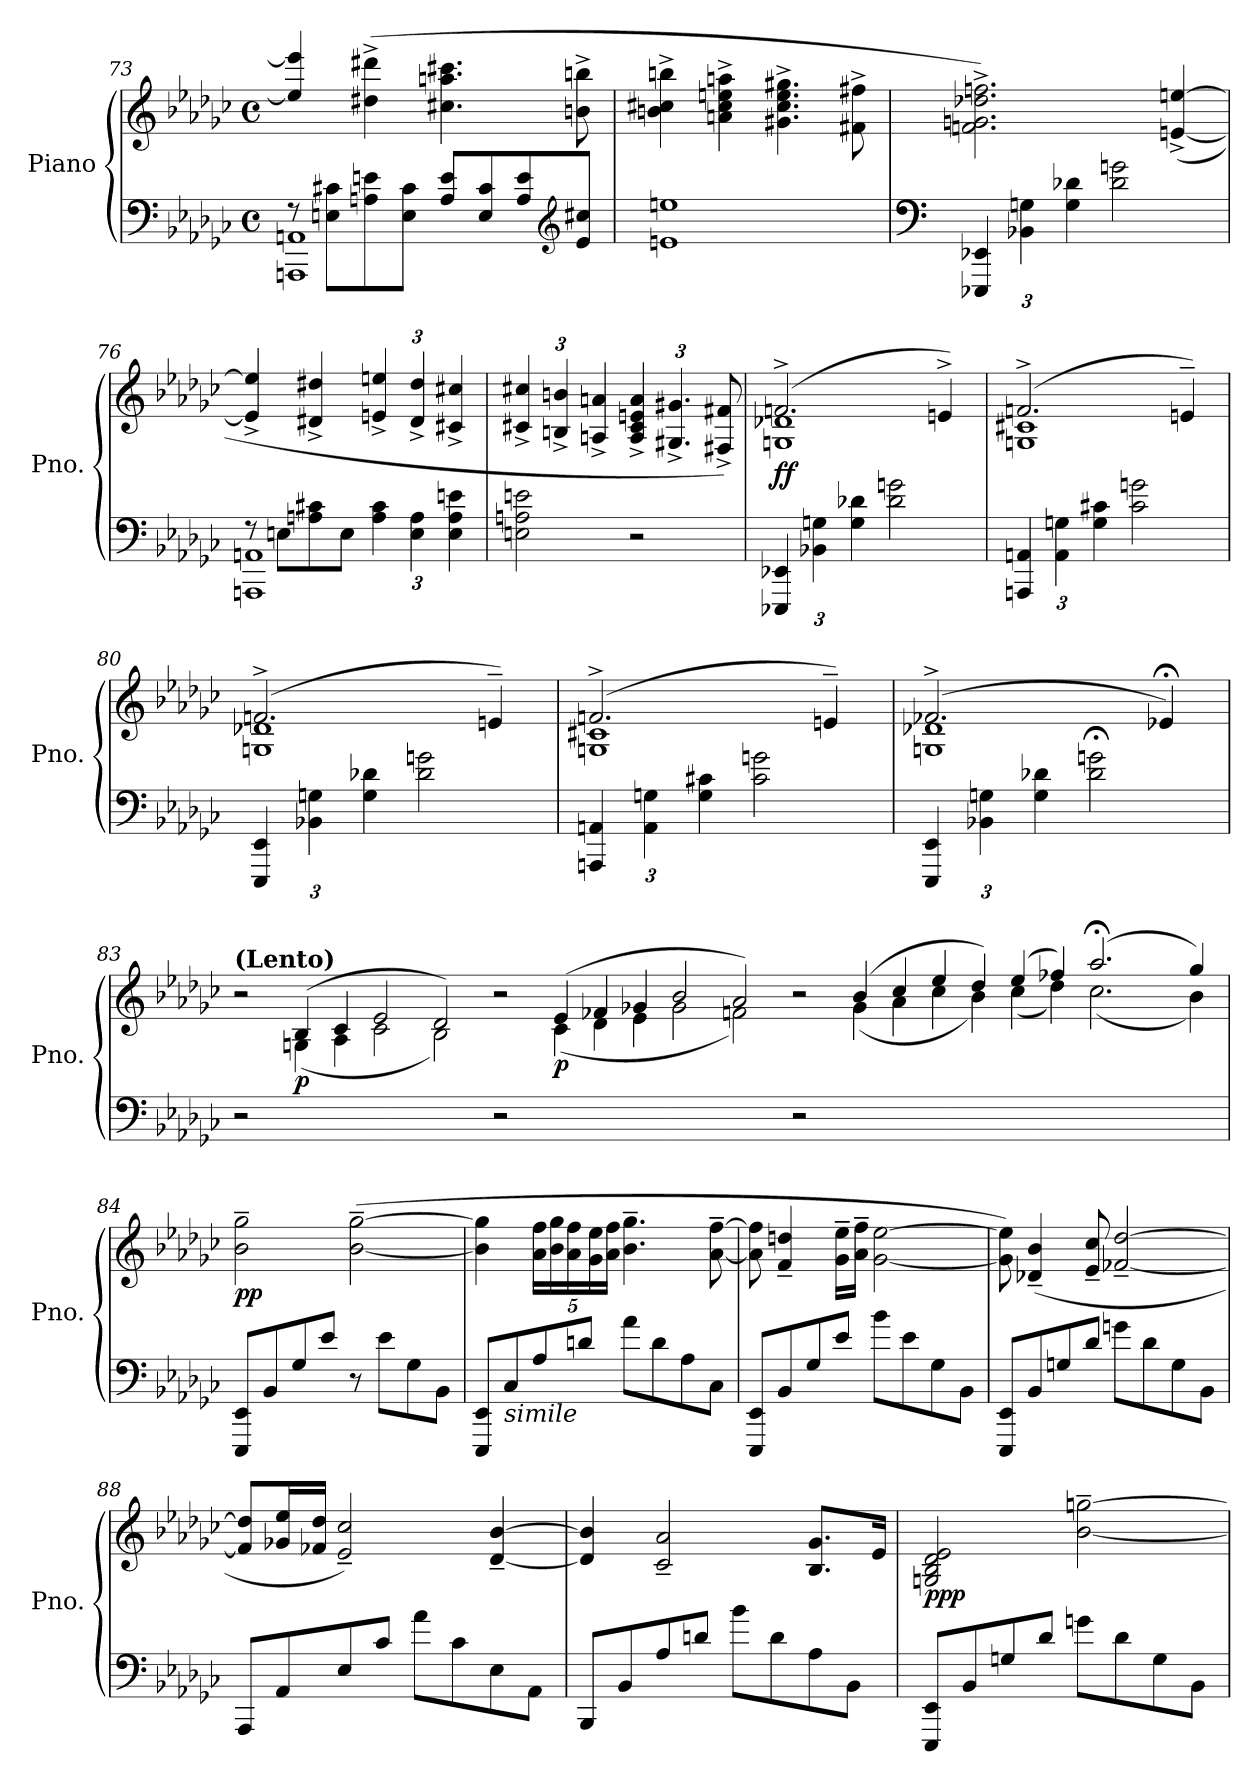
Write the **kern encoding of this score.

**kern	**kern	**dynam
*part1	*part1	*part1
*staff2	*staff1	*staff1/2
*I"Piano	*	*
*I'Pno.	*	*
*clefF4	*clefG2	*
*k[b-e-a-d-g-c-]	*k[b-e-a-d-g-c-]	*
*M4/4	*M4/4	*
*met(c)	*met(c)	*
=73	=73	=73
*^	*	*
8r	1AAAn 1AAn	4ee/] 4eee/]	.
8En\ 8c#X\L	.	.	.
8An\ 8en\	.	(>4dd#X\^ 4ddd#X\^	.
8E\ 8c#\J	.	.	.
8A/ 8e/L	.	4.cc#X\ 4.aan\ 4.ccc#X\	.
8E/ 8c#/	.	.	.
8A/ 8e/	.	.	.
*clefG2	*	*	*
8e/ 8cc#X/J	.	8bn\^ 8bbn\^	.
*v	*v	*	*
=74	=74	=74
1en 1een	4bn\^ 4cc#X\^ 4bbn\^	.
.	4an\^ 4cc#\^ 4een\^ 4aan\^	.
.	4.g#X\^ 4.cc#\^ 4.ee\^ 4.gg#X\^	.
.	8f#X\^ 8ff#X\^	.
=75	=75	=75
*clefF4	*	*
*Xbrackettup	*	*
6EEE-X/ 6EE-X/	2.fn\^ 2.gn\^ 2.dd-X\^ 2.ffn\^)	.
6BB-X\ 6Gn\	.	.
6G\ 6d-X\	.	.
2d-\ 2gn\	.	.
.	(<[4en/^ [4een/^	.
=76	=76	=76
*^	*	*
8r	1AAAn 1AAn	4e/]^ 4ee/]^	.
8En\L	.	.	.
8An\ 8c#X\	.	4d#X/^ 4dd#X/^	.
8E\J	.	.	.
*	*	*Xbrackettup	*
6A\ 6c#\	.	6en/^ 6een/^	.
6E\ 6A\	.	6d#/^ 6dd#/^	.
6E\ 6A\ 6en\	.	6c#X/^ 6cc#X/^	.
*v	*v	*	*
=77	=77	=77
2En\ 2An\ 2en\	6c#X/^ 6cc#X/^	.
.	6Bn/^ 6bn/^	.
.	6An/^ 6an/^	.
2r	6A/^ 6c#/^ 6en/^ 6a/^	.
.	6.G#X/^ 6.g#X/^	.
.	12F#X/^ 12f#X/^)	.
=78	=78	=78
*	*^	*
!	!	!	!LO:DY:b
6EEE-X/ 6EE-X/	(>2.fn^/	1Gn 1d-X	ff
6BB-X\ 6Gn\	.	.	.
6G\ 6d-X\	.	.	.
2d-\ 2gn\	.	.	.
.	4en^/)	.	.
=79	=79	=79	=79
6AAAn/ 6AAn/	(>2.fn^/	1Gn 1c#X	.
6AA\ 6Gn\	.	.	.
6G\ 6c#X\	.	.	.
2c#\ 2gn\	.	.	.
.	4en~/)	.	.
=80	=80	=80	=80
6EEE-/ 6EE-/	(>2.fn^/	1Gn 1d-X	.
6BB-X\ 6Gn\	.	.	.
6G\ 6d-X\	.	.	.
2d-\ 2gn\	.	.	.
.	4en~/)	.	.
=81	=81	=81	=81
6AAAn/ 6AAn/	(>2.fn^/	1Gn 1c#X	.
6AA\ 6Gn\	.	.	.
6G\ 6c#X\	.	.	.
2c#\ 2gn\	.	.	.
.	4en~/)	.	.
=82	=82	=82	=82
6EEE-/ 6EE-/	(>2.f-X^/	1Gn 1d-X	.
6BB-X\ 6Gn\	.	.	.
6G\ 6d-X\	.	.	.
2d-\;< 2gn\;<	.	.	.
.	4e-X;</)	.	.
=83	=83	=83	=83
!	!LO:TX:a:B:t=(Lento)	!	!
2r	2r	2ryy	.
!	!	!	!LO:DY:b
1.ryy	(<4B-!/	(>4Gn!\	p
.	4c-!/	4A-!\	.
.	2e-!/	2c-!\	.
.	2d-!/)	2B-!\)	.
2r	2r	2ryy	.
!	!	!	!LO:DY:b
1..ryy	(<4e-!/	(>4c-!\	p
.	4f-X!/	4d-!\	.
.	4g-X!/	4e-!\	.
.	2b-!/	2g-!\	.
.	2a-!/)	2f!\)	.
2r	2r	2ryy	.
0ryy	(<4b-!/	(>4g-!\	.
.	4cc-!/	4a-!\	.
.	4ee-!/	4cc-!\	.
.	4dd-!/)	4b-!\)	.
.	(<4ee-!/	(>4cc-!\	.
.	4ff-X!/)	4dd-!\)	.
.	(<2.aa-;<!/	(>2.cc-!\	.
2ryy	.	.	.
.	4gg-!/)	4b-!\)	.
=84	=84	=84	=84
!	!LO:TX:a:B:t=Tempo I	!	!
!	!	!	!LO:DY:b
*	*v	*v	*
8EEE-/ 8EE-/L	2b-\~ 2gg-\~	pp
8BB-/	.	.
8G-/	.	.
8e-/J	.	.
8r	(>[2b-\~ [2gg-\~	.
8e-\L	.	.
8G-\	.	.
8BB-\J	.	.
=85	=85	=85
8EEE-/ 8EE-/L	4b-\] 4gg-\]	.
!LO:TX:b:i:t=simile	!	!
8C-/	.	.
*	*brackettup	*
8A-/	20a-\ 20ff\LL	.
.	20b-\ 20gg-\	.
.	20a-\ 20ff\	.
8dn/J	.	.
.	20g-\ 20ee-\	.
.	20a-\ 20ff\JJ	.
8a-\L	4.b-\~ 4.gg-\~	.
8d\	.	.
8A-\	.	.
8C-\J	[8a-\~ [8ff\~	.
=86	=86	=86
8EEE-/ 8EE-/L	8a-\] 8ff\]	.
8BB-/	4f/~ 4ddn/~	.
8G-/	.	.
8e-/J	16g-\~ 16ee-\~LL	.
.	16a-\~ 16ff\~JJ	.
8b-\L	[2g-\ [2ee-\	.
8e-\	.	.
8G-\	.	.
8BB-\J	.	.
=87	=87	=87
8EEE-/ 8EE-/L	8g-\] 8ee-\])	.
8BB-/	(<4d-X/~ 4b-/~	.
8Gn/	.	.
8d-/J	8e-/~ 8cc-/~	.
8gn\L	[2f-X/~ [2dd-/~	.
8d-\	.	.
8G\	.	.
8BB-\J	.	.
=88	=88	=88
8AAA-/L	8f-/] 8dd-/]L	.
8AA-/	16g-X/ 16ee-/L	.
.	16f-X/ 16dd-/JJ	.
8E-/	2e-/~ 2cc-/~)	.
8c-/J	.	.
8a-\L	.	.
8c-\	.	.
8E-\	[4d-/~ [4b-/~	.
8AA-\J	.	.
=89	=89	=89
8BBB-/L	4d-/] 4b-/]	.
8BB-/	.	.
8A-/	2c-/~ 2a-/~	.
8dn/J	.	.
8b-\L	.	.
8d\	.	.
8A-\	8.B-/ 8.g-/L	.
8BB-\J	.	.
.	16e-/Jk	.
=90	=90	=90
!	!	!LO:DY:b
8EEE-/ 8EE-/L	2Gn/ 2B-/ 2d-/ 2e-/	ppp
8BB-/	.	.
8Gn/	.	.
8d-/J	.	.
8gn\L	[2b-\~ [2ggn\~	.
8d-\	.	.
8G\	.	.
8BB-\J	.	.
=	=	=
*-	*-	*-
